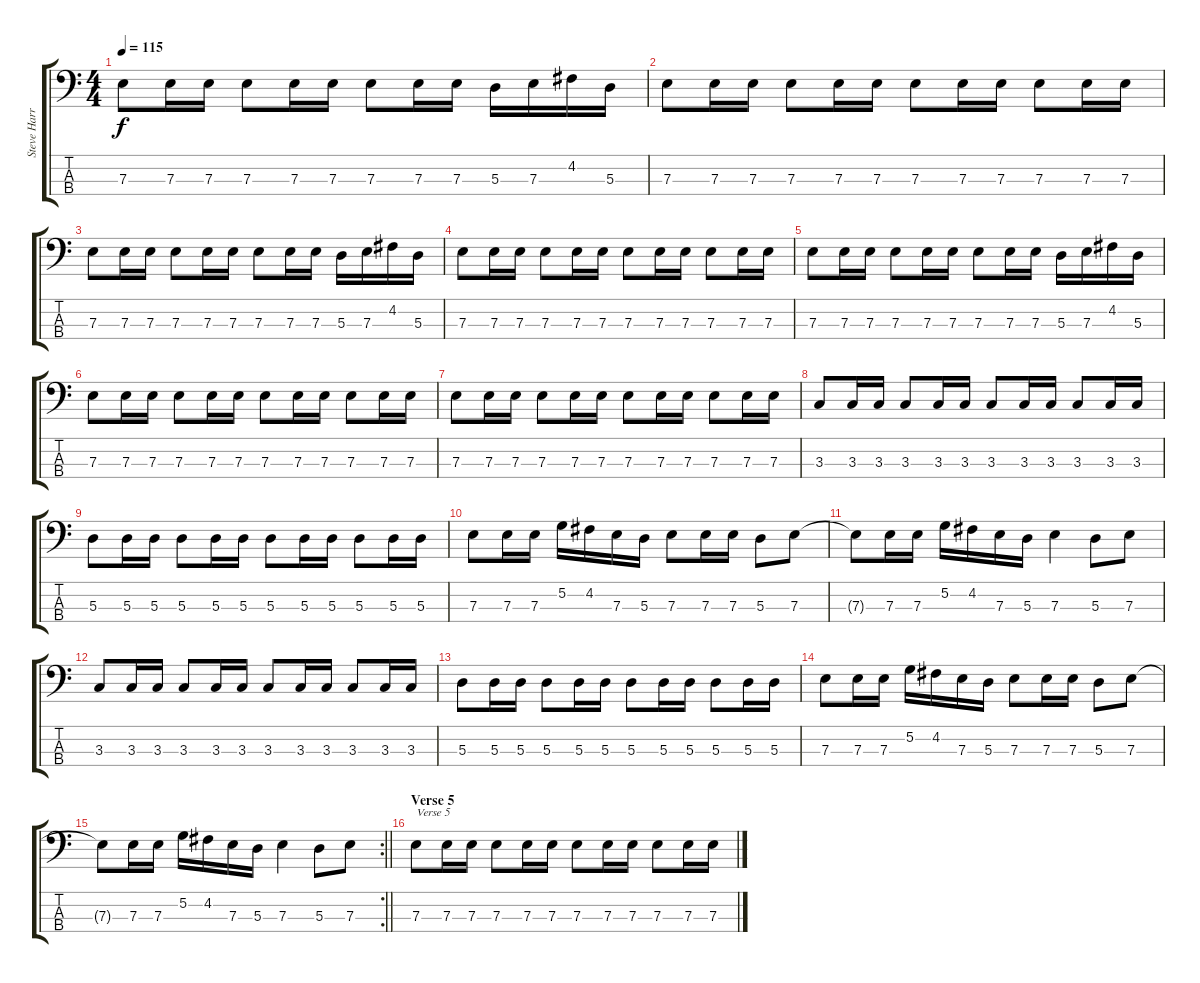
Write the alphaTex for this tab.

\track ("Steve Harris" "Steve Harr") {instrument electricbassfinger}
\staff {score tabs}
\tuning (G2 D2 A1 E1) {hide}
\ts (4 4)
\tempo 115
\clef f4
\ks c
7.3.8{dy f} 7.3.16 7.3.16 7.3.8 7.3.16 7.3.16 7.3.8 7.3.16 7.3.16 5.3.16 7.3.16 4.2.16 5.3.16 |
7.3.8 7.3.16 7.3.16 7.3.8 7.3.16 7.3.16 7.3.8 7.3.16 7.3.16 7.3.8 7.3.16 7.3.16 |
7.3.8 7.3.16 7.3.16 7.3.8 7.3.16 7.3.16 7.3.8 7.3.16 7.3.16 5.3.16 7.3.16 4.2.16 5.3.16 |
7.3.8 7.3.16 7.3.16 7.3.8 7.3.16 7.3.16 7.3.8 7.3.16 7.3.16 7.3.8 7.3.16 7.3.16 |
7.3.8 7.3.16 7.3.16 7.3.8 7.3.16 7.3.16 7.3.8 7.3.16 7.3.16 5.3.16 7.3.16 4.2.16 5.3.16 |
7.3.8 7.3.16 7.3.16 7.3.8 7.3.16 7.3.16 7.3.8 7.3.16 7.3.16 7.3.8 7.3.16 7.3.16 |
7.3.8 7.3.16 7.3.16 7.3.8 7.3.16 7.3.16 7.3.8 7.3.16 7.3.16 7.3.8 7.3.16 7.3.16 |
3.3.8 3.3.16 3.3.16 3.3.8 3.3.16 3.3.16 3.3.8 3.3.16 3.3.16 3.3.8 3.3.16 3.3.16 |
5.3.8 5.3.16 5.3.16 5.3.8 5.3.16 5.3.16 5.3.8 5.3.16 5.3.16 5.3.8 5.3.16 5.3.16 |
7.3.8 7.3.16 7.3.16 5.2.16 4.2.16 7.3.16 5.3.16 7.3.8 7.3.16 7.3.16 5.3.8 7.3.8 |
7.3{t}.8 7.3.16 7.3.16 5.2.16 4.2.16 7.3.16 5.3.16 7.3.4 5.3.8 7.3.8 |
3.3.8 3.3.16 3.3.16 3.3.8 3.3.16 3.3.16 3.3.8 3.3.16 3.3.16 3.3.8 3.3.16 3.3.16 |
5.3.8 5.3.16 5.3.16 5.3.8 5.3.16 5.3.16 5.3.8 5.3.16 5.3.16 5.3.8 5.3.16 5.3.16 |
7.3.8 7.3.16 7.3.16 5.2.16 4.2.16 7.3.16 5.3.16 7.3.8 7.3.16 7.3.16 5.3.8 7.3.8 |
\rc 2
\barLineRight lightlight
7.3{t}.8 7.3.16 7.3.16 5.2.16 4.2.16 7.3.16 5.3.16 7.3.4 5.3.8 7.3.8 |
\section ("" "Verse 5")
7.3.8{txt "Verse 5"} 7.3.16 7.3.16 7.3.8 7.3.16 7.3.16 7.3.8 7.3.16 7.3.16 7.3.8 7.3.16 7.3.16
